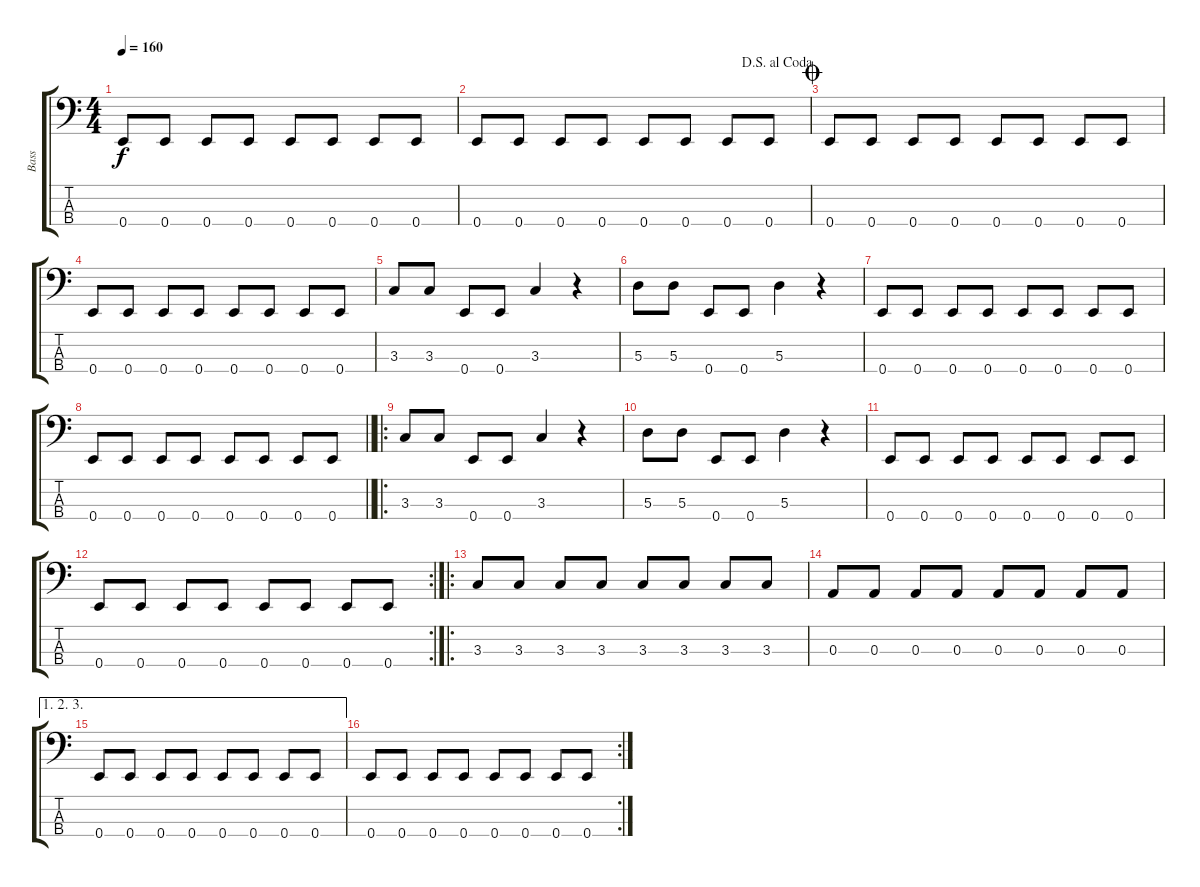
\track ("Bass" "Bass") {instrument electricbassfinger}
\staff {score tabs}
\tuning (G2 D2 A1 E1) {hide}
\ts (4 4)
\tempo 160
\clef f4
\ks c
0.4.8{dy f} 0.4.8 0.4.8 0.4.8 0.4.8 0.4.8 0.4.8 0.4.8 |
\jump dalsegnoalcoda
0.4.8 0.4.8 0.4.8 0.4.8 0.4.8 0.4.8 0.4.8 0.4.8 |
\jump coda
0.4.8 0.4.8 0.4.8 0.4.8 0.4.8 0.4.8 0.4.8 0.4.8 |
0.4.8 0.4.8 0.4.8 0.4.8 0.4.8 0.4.8 0.4.8 0.4.8 |
3.3.8 3.3.8 0.4.8 0.4.8 3.3.4 r.4 |
5.3.8 5.3.8 0.4.8 0.4.8 5.3.4 r.4 |
0.4.8 0.4.8 0.4.8 0.4.8 0.4.8 0.4.8 0.4.8 0.4.8 |
\barLineRight lightlight
0.4.8 0.4.8 0.4.8 0.4.8 0.4.8 0.4.8 0.4.8 0.4.8 |
\ro
3.3.8 3.3.8 0.4.8 0.4.8 3.3.4 r.4 |
5.3.8 5.3.8 0.4.8 0.4.8 5.3.4 r.4 |
0.4.8 0.4.8 0.4.8 0.4.8 0.4.8 0.4.8 0.4.8 0.4.8 |
\rc 2
0.4.8 0.4.8 0.4.8 0.4.8 0.4.8 0.4.8 0.4.8 0.4.8 |
\ro
3.3.8 3.3.8 3.3.8 3.3.8 3.3.8 3.3.8 3.3.8 3.3.8 |
0.3.8 0.3.8 0.3.8 0.3.8 0.3.8 0.3.8 0.3.8 0.3.8 |
\ae (1 2 3)
0.4.8 0.4.8 0.4.8 0.4.8 0.4.8 0.4.8 0.4.8 0.4.8 |
\rc 2
0.4.8 0.4.8 0.4.8 0.4.8 0.4.8 0.4.8 0.4.8 0.4.8
